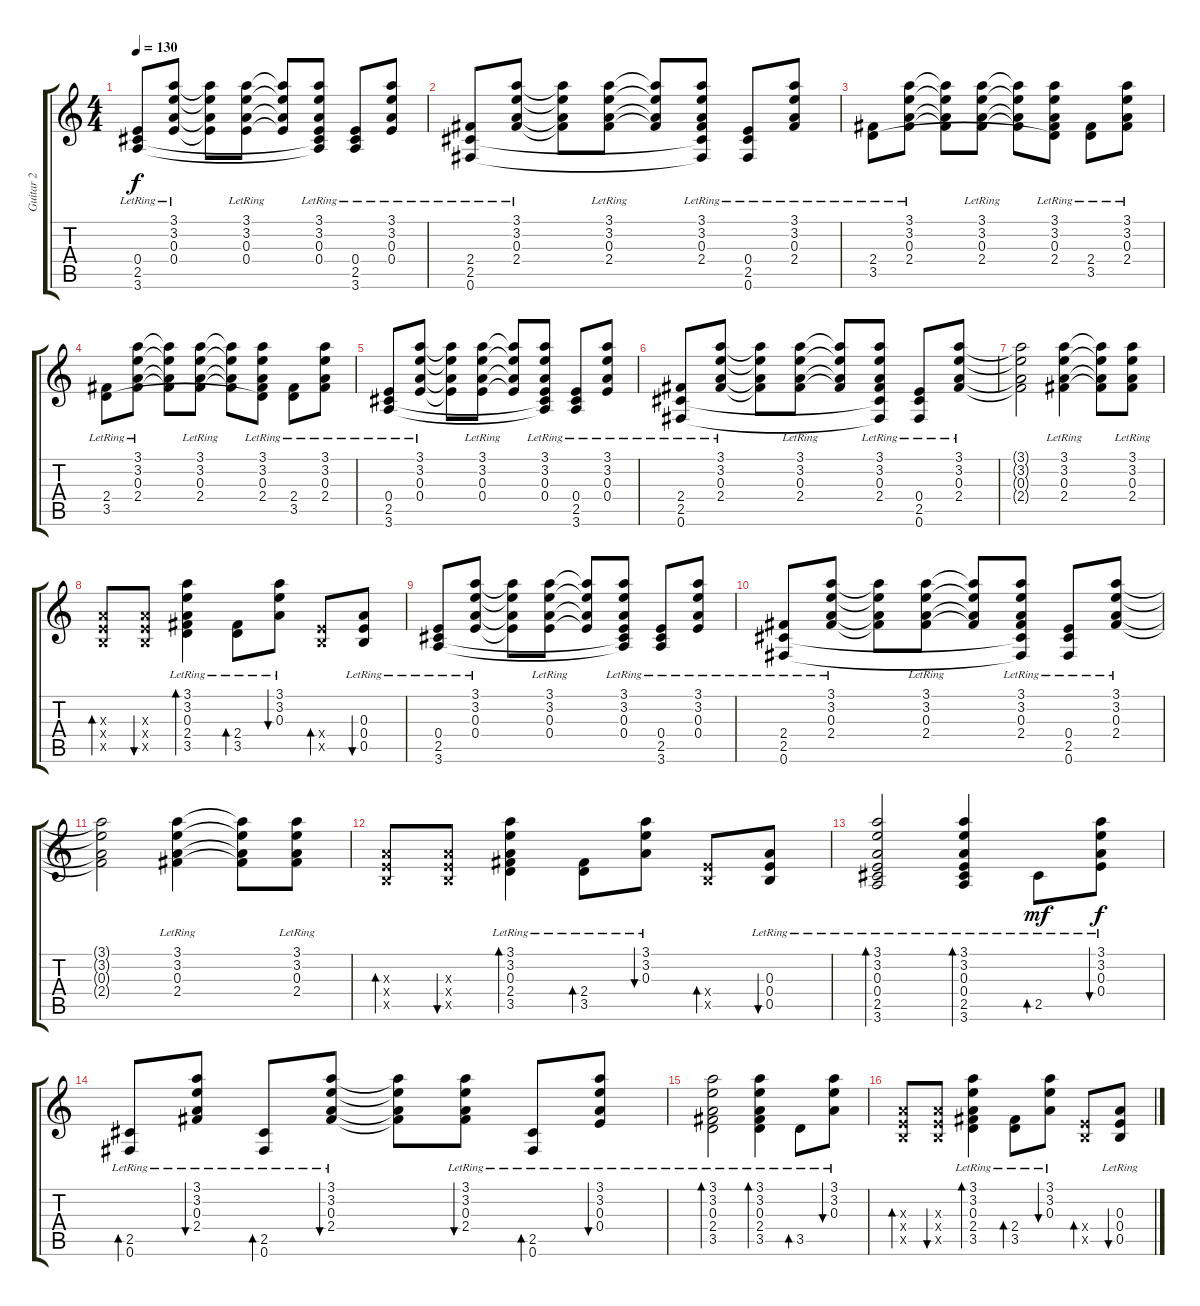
\track ("Guitar 2" "Guitar 2") {instrument acousticguitarsteel}
\staff {score tabs}
\tuning (Gb4 Db4 A3 E3 B2 Gb2) {hide}
\ts (4 4)
\tempo 130
\clef g2
\ks c
(0.4{lr} 2.5{lr} 3.6{lr}).8{dy f} (3.1{lr} 3.2{lr} 0.3{lr} 0.4{lr}).8 (3.1{t} 3.2{t} 0.3{t} 0.4{t}).8 (3.1{lr} 3.2{lr} 0.3{lr} 0.4{lr}).8 (3.1{t} 3.2{t} 0.3{t} 0.4{t}).8 (3.1{lr} 3.2{lr} 0.3{lr} 0.4{lr} 2.5{t} 3.6{t}).8 (0.4{lr} 2.5{lr} 3.6{lr}).8 (3.1{lr} 3.2{lr} 0.3{lr} 0.4{lr}).8 |
(2.4{lr} 2.5{lr} 0.6{lr}).8 (3.1{lr} 3.2{lr} 0.3{lr} 2.4{lr}).8 (3.1{t} 3.2{t} 0.3{t} 2.4{t}).8 (3.1{lr} 3.2{lr} 0.3{lr} 2.4{lr}).8 (3.1{t} 3.2{t} 0.3{t} 2.4{t}).8 (3.1{lr} 3.2{lr} 0.3{lr} 2.4{lr} 2.5{t} 0.6{t}).8 (0.4{lr} 2.5{lr} 0.6{lr}).8 (3.1{lr} 3.2{lr} 0.3{lr} 2.4{lr}).8 |
(2.4{lr} 3.5{lr}).8 (3.1{lr} 3.2{lr} 0.3{lr} 2.4{lr}).8 (3.1{t} 3.2{t} 0.3{t} 2.4{t}).8 (3.1{lr} 3.2{lr} 0.3{lr} 2.4{lr}).8 (3.1{t} 3.2{t} 0.3{t} 2.4{t}).8 (3.1{lr} 3.2{lr} 0.3{lr} 2.4{lr} 3.5{t}).8 (2.4{lr} 3.5{lr}).8 (3.1{lr} 3.2{lr} 0.3{lr} 2.4{lr}).8 |
(2.4{lr} 3.5{lr}).8 (3.1{lr} 3.2{lr} 0.3{lr} 2.4{lr}).8 (3.1{t} 3.2{t} 0.3{t} 2.4{t}).8 (3.1{lr} 3.2{lr} 0.3{lr} 2.4{lr}).8 (3.1{t} 3.2{t} 0.3{t} 2.4{t}).8 (3.1{lr} 3.2{lr} 0.3{lr} 2.4{lr} 3.5{t}).8 (2.4{lr} 3.5{lr}).8 (3.1{lr} 3.2{lr} 0.3{lr} 2.4{lr}).8 |
(0.4{lr} 2.5{lr} 3.6{lr}).8 (3.1{lr} 3.2{lr} 0.3{lr} 0.4{lr}).8 (3.1{t} 3.2{t} 0.3{t} 0.4{t}).8 (3.1{lr} 3.2{lr} 0.3{lr} 0.4{lr}).8 (3.1{t} 3.2{t} 0.3{t} 0.4{t}).8 (3.1{lr} 3.2{lr} 0.3{lr} 0.4{lr} 2.5{t} 3.6{t}).8 (0.4{lr} 2.5{lr} 3.6{lr}).8 (3.1{lr} 3.2{lr} 0.3{lr} 0.4{lr}).8 |
(2.4{lr} 2.5{lr} 0.6{lr}).8 (3.1{lr} 3.2{lr} 0.3{lr} 2.4{lr}).8 (3.1{t} 3.2{t} 0.3{t} 2.4{t}).8 (3.1{lr} 3.2{lr} 0.3{lr} 2.4{lr}).8 (3.1{t} 3.2{t} 0.3{t} 2.4{t}).8 (3.1{lr} 3.2{lr} 0.3{lr} 2.4{lr} 2.5{t} 0.6{t}).8 (0.4{lr} 2.5{lr} 0.6{lr}).8 (3.1{lr} 3.2{lr} 0.3{lr} 2.4{lr}).8 |
(3.1{t} 3.2{t} 0.3{t} 2.4{t}).2 (3.1{lr} 3.2{lr} 0.3{lr} 2.4{lr}).4 (3.1{t} 3.2{t} 0.3{t} 2.4{t}).8 (3.1{lr} 3.2{lr} 0.3{lr} 2.4{lr}).8 |
(0.3{x} 0.4{x} 0.5{x}).8{bd 60} (0.3{x} 0.4{x} 0.5{x}).8{bu 60} (3.1{lr} 3.2{lr} 0.3{lr} 2.4{lr} 3.5{lr}).4{bd 60} (2.4{lr} 3.5{lr}).8{bd 60} (3.1{lr} 3.2{lr} 0.3{lr}).8{bu 60} (0.4{x} 0.5{x}).8{bd 60} (0.3{lr} 0.4{lr} 0.5{lr}).8{bu 60} |
(0.4{lr} 2.5{lr} 3.6{lr}).8 (3.1{lr} 3.2{lr} 0.3{lr} 0.4{lr}).8 (3.1{t} 3.2{t} 0.3{t} 0.4{t}).8 (3.1{lr} 3.2{lr} 0.3{lr} 0.4{lr}).8 (3.1{t} 3.2{t} 0.3{t} 0.4{t}).8 (3.1{lr} 3.2{lr} 0.3{lr} 0.4{lr} 2.5{t} 3.6{t}).8 (0.4{lr} 2.5{lr} 3.6{lr}).8 (3.1{lr} 3.2{lr} 0.3{lr} 0.4{lr}).8 |
(2.4{lr} 2.5{lr} 0.6{lr}).8 (3.1{lr} 3.2{lr} 0.3{lr} 2.4{lr}).8 (3.1{t} 3.2{t} 0.3{t} 2.4{t}).8 (3.1{lr} 3.2{lr} 0.3{lr} 2.4{lr}).8 (3.1{t} 3.2{t} 0.3{t} 2.4{t}).8 (3.1{lr} 3.2{lr} 0.3{lr} 2.4{lr} 2.5{t} 0.6{t}).8 (0.4{lr} 2.5{lr} 0.6{lr}).8 (3.1{lr} 3.2{lr} 0.3{lr} 2.4{lr}).8 |
(3.1{t} 3.2{t} 0.3{t} 2.4{t}).2 (3.1{lr} 3.2{lr} 0.3{lr} 2.4{lr}).4 (3.1{t} 3.2{t} 0.3{t} 2.4{t}).8 (3.1{lr} 3.2{lr} 0.3{lr} 2.4{lr}).8 |
(0.3{x} 0.4{x} 0.5{x}).8{bd 60} (0.3{x} 0.4{x} 0.5{x}).8{bu 60} (3.1{lr} 3.2{lr} 0.3{lr} 2.4{lr} 3.5{lr}).4{bd 60} (2.4{lr} 3.5{lr}).8{bd 60} (3.1{lr} 3.2{lr} 0.3{lr}).8{bu 60} (0.4{x} 0.5{x}).8{bd 60} (0.3{lr} 0.4{lr} 0.5{lr}).8{bu 60} |
(3.1{lr} 3.2{lr} 0.3{lr} 0.4{lr} 2.5{lr} 3.6{lr}).2{bd 60} (3.1{lr} 3.2{lr} 0.3{lr} 0.4{lr} 2.5{lr} 3.6{lr}).4{bd 60} 2.5{lr}.8{bd 60 dy mf} (3.1{lr} 3.2{lr} 0.3{lr} 0.4{lr}).8{bu 60 dy f} |
(2.5{lr} 0.6{lr}).8{bd 60} (3.1{lr} 3.2{lr} 0.3{lr} 2.4{lr}).8{bu 60} (2.5{lr} 0.6{lr}).8{bd 60} (3.1{lr} 3.2{lr} 0.3{lr} 2.4{lr}).8{bu 60} (3.1{t} 3.2{t} 0.3{t} 2.4{t}).8 (3.1{lr} 3.2{lr} 0.3{lr} 2.4{lr}).8{bu 60} (2.5{lr} 0.6{lr}).8{bd 60} (3.1{lr} 3.2{lr} 0.3{lr} 0.4{lr}).8{bu 60} |
(3.1{lr} 3.2{lr} 0.3{lr} 2.4{lr} 3.5{lr}).2{bd 60} (3.1{lr} 3.2{lr} 0.3{lr} 2.4{lr} 3.5{lr}).4{bd 60} 3.5{lr}.8{bd 60} (3.1{lr} 3.2{lr} 0.3{lr}).8{bu 60} |
(0.3{x} 0.4{x} 0.5{x}).8{bd 60} (0.3{x} 0.4{x} 0.5{x}).8{bu 60} (3.1{lr} 3.2{lr} 0.3{lr} 2.4{lr} 3.5{lr}).4{bd 60} (2.4{lr} 3.5{lr}).8{bd 60} (3.1{lr} 3.2{lr} 0.3{lr}).8{bu 60} (0.4{x} 0.5{x}).8{bd 60} (0.3{lr} 0.4{lr} 0.5{lr}).8{bu 60}
